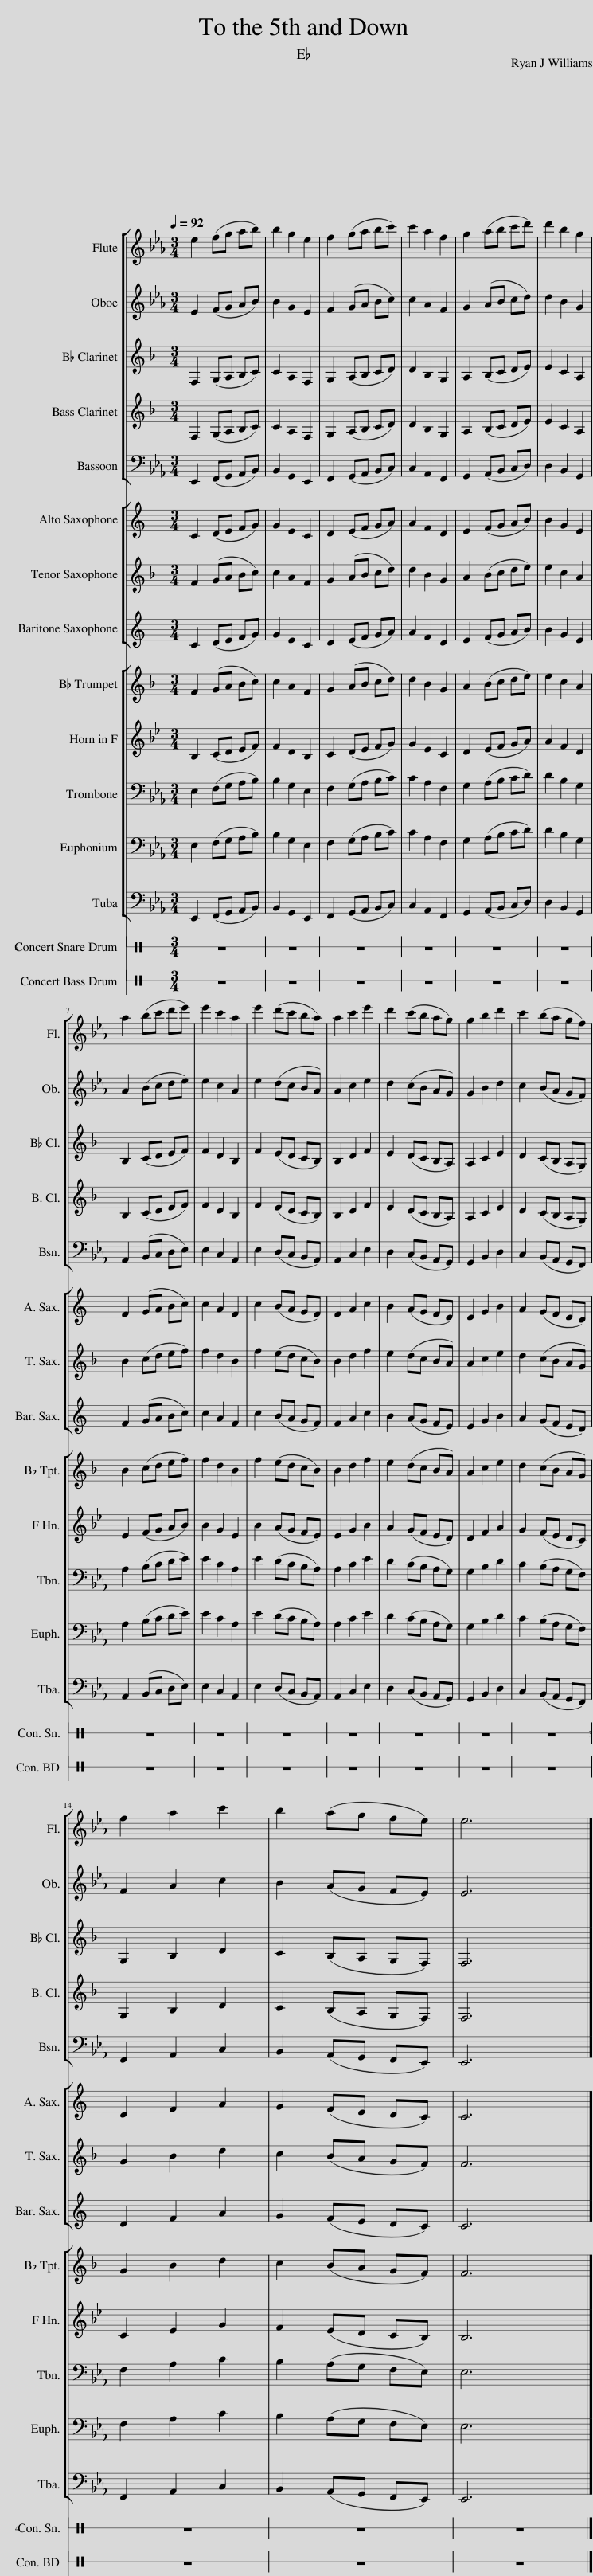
X:1
%%score [ 1 2 3 4 5 ] [ 6 7 8 ] [ 9 10 11 12 13 ] 14
L:1/8
Q:1/4=92
M:3/4
I:linebreak $
K:Eb
V:1 treble
V:2 treble
V:3 treble transpose=-2
V:4 treble transpose=-14
V:5 bass
V:6 treble transpose=-9
V:7 treble transpose=-14
V:8 treble transpose=-21
V:9 treble transpose=-2
V:10 treble transpose=-7
V:11 bass
V:12 bass
V:13 bass
V:14 treble transpose=24
V:1
 e2 (fg ab) | b2 g2 e2 | f2 (ga bc') | c'2 a2 f2 | g2 (ab c'd') | %5
 d'2 b2 g2 |$ a2 (bc' d'e') | e'2 c'2 a2 | e'2 (d'c' ba) | a2 c'2 e'2 | %10
 d'2 (c'b ag) | g2 b2 d'2 | c'2 (ba gf) |$ f2 a2 c'2 | b2 (ag fe) | %15
 e6 |] %16
V:2
 E2 (FG AB) | B2 G2 E2 | F2 (GA Bc) | c2 A2 F2 | G2 (AB cd) | %5
 d2 B2 G2 |$ A2 (Bc de) | e2 c2 A2 | e2 (dc BA) | A2 c2 e2 | %10
 d2 (cB AG) | G2 B2 d2 | c2 (BA GF) |$ F2 A2 c2 | B2 (AG FE) | %15
 E6 |] %16
V:3
[K:F] F,2 (G,A, B,C) | C2 A,2 F,2 | G,2 (A,B, CD) | D2 B,2 G,2 | A,2 (B,C DE) | %5
 E2 C2 A,2 |$ B,2 (CD EF) | F2 D2 B,2 | F2 (ED CB,) | B,2 D2 F2 | %10
 E2 (DC B,A,) | A,2 C2 E2 | D2 (CB, A,G,) |$ G,2 B,2 D2 | C2 (B,A, G,F,) | %15
 F,6 |] %16
V:4
[K:F] F,2 (G,A, B,C) | C2 A,2 F,2 | G,2 (A,B, CD) | D2 B,2 G,2 | A,2 (B,C DE) | %5
 E2 C2 A,2 |$ B,2 (CD EF) | F2 D2 B,2 | F2 (ED CB,) | B,2 D2 F2 | %10
 E2 (DC B,A,) | A,2 C2 E2 | D2 (CB, A,G,) |$ G,2 B,2 D2 | C2 (B,A, G,F,) | %15
 F,6 |] %16
V:5
 E,,2 (F,,G,, A,,B,,) | B,,2 G,,2 E,,2 | F,,2 (G,,A,, B,,C,) | C,2 A,,2 F,,2 | G,,2 (A,,B,, C,D,) | %5
 D,2 B,,2 G,,2 |$ A,,2 (B,,C, D,E,) | E,2 C,2 A,,2 | E,2 (D,C, B,,A,,) | A,,2 C,2 E,2 | %10
 D,2 (C,B,, A,,G,,) | G,,2 B,,2 D,2 | C,2 (B,,A,, G,,F,,) |$ F,,2 A,,2 C,2 | B,,2 (A,,G,, F,,E,,) | %15
 E,,6 |] %16
V:6
[K:C] C2 (DE FG) | G2 E2 C2 | D2 (EF GA) | A2 F2 D2 | E2 (FG AB) | %5
 B2 G2 E2 |$ F2 (GA Bc) | c2 A2 F2 | c2 (BA GF) | F2 A2 c2 | %10
 B2 (AG FE) | E2 G2 B2 | A2 (GF ED) |$ D2 F2 A2 | G2 (FE DC) | %15
 C6 |] %16
V:7
[K:F] F2 (GA Bc) | c2 A2 F2 | G2 (AB cd) | d2 B2 G2 | A2 (Bc de) | %5
 e2 c2 A2 |$ B2 (cd ef) | f2 d2 B2 | f2 (ed cB) | B2 d2 f2 | %10
 e2 (dc BA) | A2 c2 e2 | d2 (cB AG) |$ G2 B2 d2 | c2 (BA GF) | %15
 F6 |] %16
V:8
[K:C] C2 (DE FG) | G2 E2 C2 | D2 (EF GA) | A2 F2 D2 | E2 (FG AB) | %5
 B2 G2 E2 |$ F2 (GA Bc) | c2 A2 F2 | c2 (BA GF) | F2 A2 c2 | %10
 B2 (AG FE) | E2 G2 B2 | A2 (GF ED) |$ D2 F2 A2 | G2 (FE DC) | %15
 C6 |] %16
V:9
[K:F] F2 (GA Bc) | c2 A2 F2 | G2 (AB cd) | d2 B2 G2 | A2 (Bc de) | %5
 e2 c2 A2 |$ B2 (cd ef) | f2 d2 B2 | f2 (ed cB) | B2 d2 f2 | %10
 e2 (dc BA) | A2 c2 e2 | d2 (cB AG) |$ G2 B2 d2 | c2 (BA GF) | %15
 F6 |] %16
V:10
[K:Bb] B,2 (CD EF) | F2 D2 B,2 | C2 (DE FG) | G2 E2 C2 | D2 (EF GA) | %5
 A2 F2 D2 |$ E2 (FG AB) | B2 G2 E2 | B2 (AG FE) | E2 G2 B2 | %10
 A2 (GF ED) | D2 F2 A2 | G2 (FE DC) |$ C2 E2 G2 | F2 (ED CB,) | %15
 B,6 |] %16
V:11
 E,2 (F,G, A,B,) | B,2 G,2 E,2 | F,2 (G,A, B,C) | C2 A,2 F,2 | G,2 (A,B, CD) | %5
 D2 B,2 G,2 |$ A,2 (B,C DE) | E2 C2 A,2 | E2 (DC B,A,) | A,2 C2 E2 | %10
 D2 (CB, A,G,) | G,2 B,2 D2 | C2 (B,A, G,F,) |$ F,2 A,2 C2 | B,2 (A,G, F,E,) | %15
 E,6 |] %16
V:12
 E,2 (F,G, A,B,) | B,2 G,2 E,2 | F,2 (G,A, B,C) | C2 A,2 F,2 | G,2 (A,B, CD) | %5
 D2 B,2 G,2 |$ A,2 (B,C DE) | E2 C2 A,2 | E2 (DC B,A,) | A,2 C2 E2 | %10
 D2 (CB, A,G,) | G,2 B,2 D2 | C2 (B,A, G,F,) |$ F,2 A,2 C2 | B,2 (A,G, F,E,) | %15
 E,6 |] %16
V:13
 E,,2 (F,,G,, A,,B,,) | B,,2 G,,2 E,,2 | F,,2 (G,,A,, B,,C,) | C,2 A,,2 F,,2 | G,,2 (A,,B,, C,D,) | %5
 D,2 B,,2 G,,2 |$ A,,2 (B,,C, D,E,) | E,2 C,2 A,,2 | E,2 (D,C, B,,A,,) | A,,2 C,2 E,2 | %10
 D,2 (C,B,, A,,G,,) | G,,2 B,,2 D,2 | C,2 (B,,A,, G,,F,,) |$ F,,2 A,,2 C,2 | B,,2 (A,,G,, F,,E,,) | %15
 E,,6 |] %16
V:14
 E2 (FG AB) | B2 G2 E2 | F2 (GA Bc) | c2 A2 F2 | G2 (AB cd) | %5
 d2 B2 G2 |$ A2 (Bc de) | e2 c2 A2 | e2 (dc BA) | A2 c2 e2 | %10
 d2 (cB AG) | G2 B2 d2 | c2 (BA GF) |$ F2 A2 c2 | B2 (AG FE) | %15
 E6 |] %16
